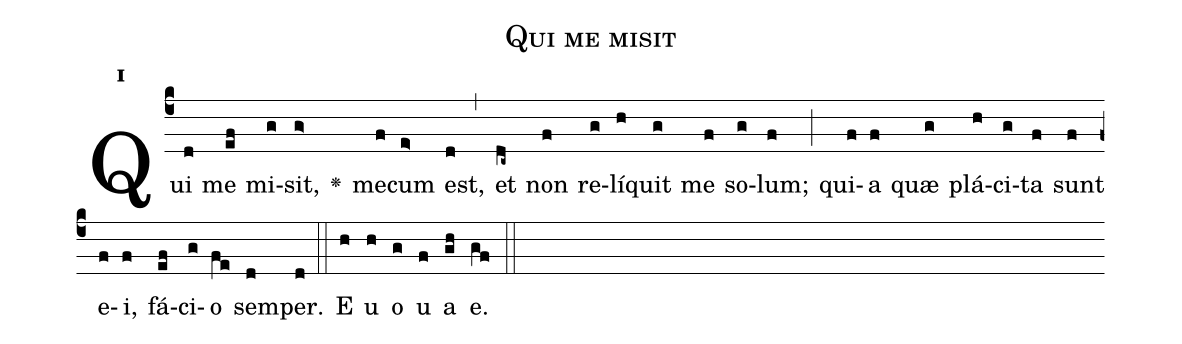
name:Qui me misit;
office-part:Antiphona;
mode:1;
%%
initial-style: 1;
name: Qui me misit
book: Antiphonae & Responsoria/Tomus II, p. 97;
occasion: Hebdomada V Quadragesimae Feria III;
office-part: Vesperae Ant E;
user-notes: ;
commentary: ;
annotation: 1f;
centering-scheme: english;
fontsize: 12;
font: OFLSortsMillGoudy;
height: 11;
width: 4.5;
%%
(c4)Qui(d) me(ef) mi(g)sit,(g>) <v>\greheightstar</v>() me(f)cum(e>) est,(d) (,) et(dc~) non(f) re(g)lí(h)quit(g) me(f) so(g)lum;(f) (;) qui(f)a(f) quæ(g) plá(h)ci(g)ta(f) sunt(f) e(f)i,(f) fá(ef)ci(g)o(fe) sem(d)per.(d) (::)
E(h) u(h) o(g) u(f) a(gh) e.(gf) (::)
